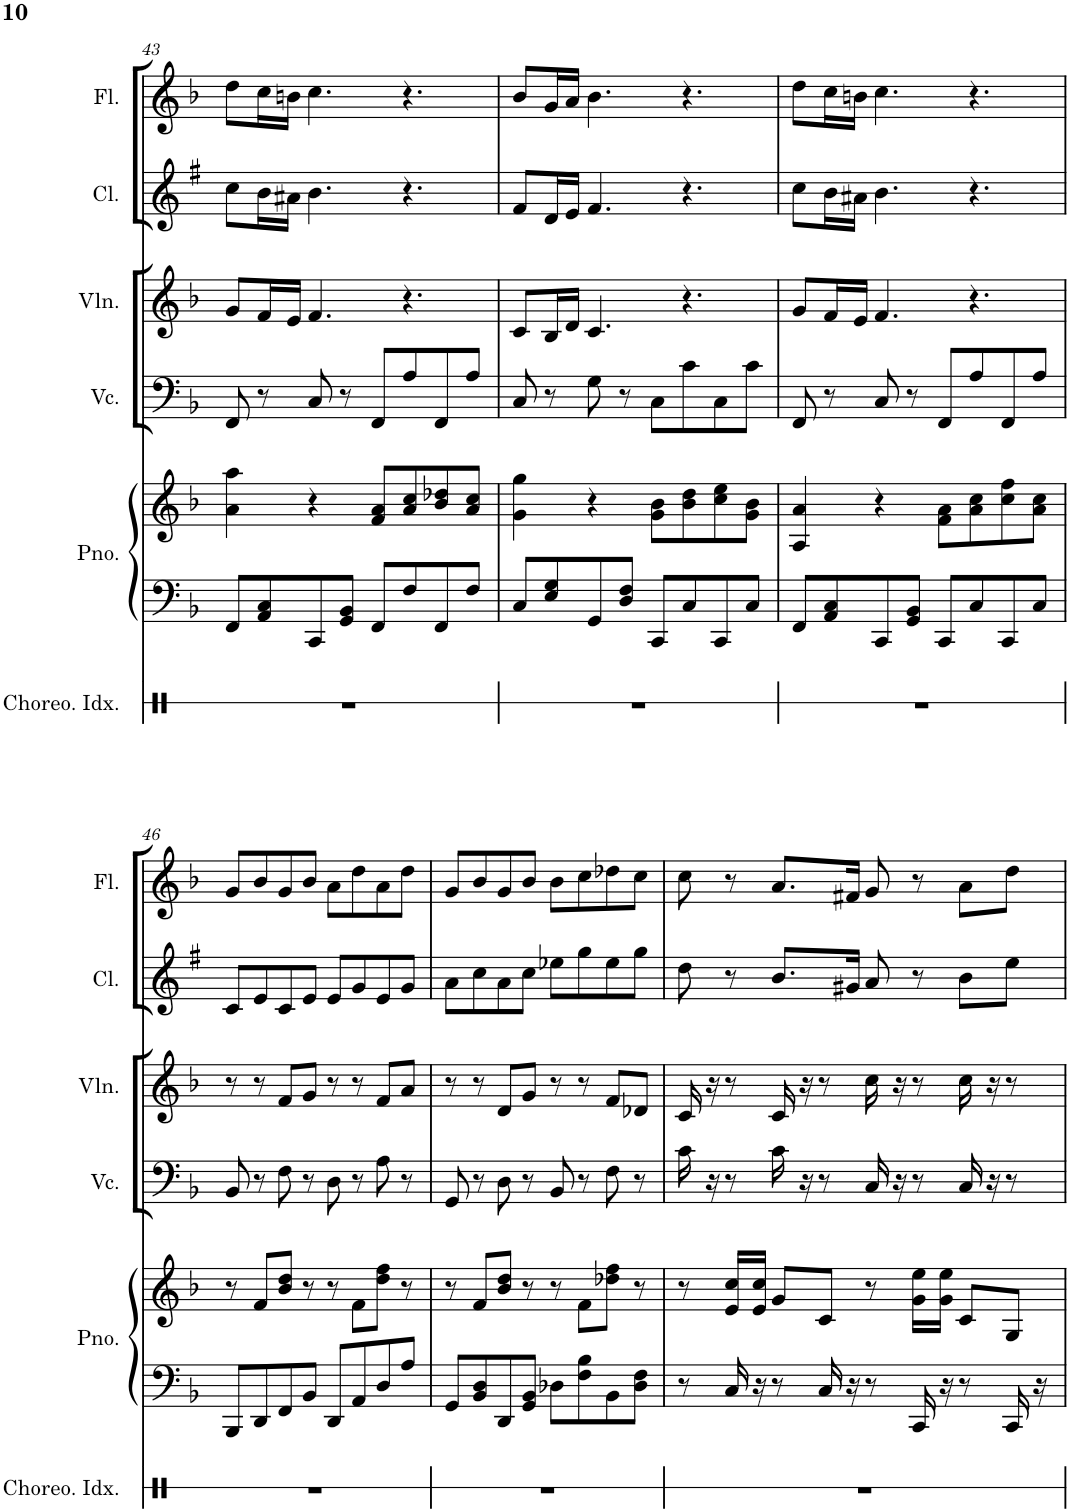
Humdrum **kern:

**kern	**kern	**kern	**kern	**kern	**kern	**kern
*part6	*part5	*part5	*part4	*part3	*part2	*part1
*staff7	*staff6	*staff5	*staff4	*staff3	*staff2	*staff1
*I"Choreographic Index	*I"Piano	*	*I"Violoncello	*I"Violin	*I"Clarinet	*I"Flute
*I'Choreo. Idx.	*I'Pno.	*	*I'Vc.	*I'Vln.	*I'Cl.	*I'Fl.
!!LO:PB:g=z
*clefX	*clefF4	*clefG2	*clefF4	*clefG2	*clefG2	*clefG2
*	*	*	*	*	*Trd1c2	*
*k[b-]	*k[b-]	*k[b-]	*k[b-]	*k[b-]	*k[f#]	*k[b-]
*M4/4	*M4/4	*M4/4	*M4/4	*M4/4	*M4/4	*M4/4
=43	=43	=43	=43	=43	=43	=43
1r	8FF/L	4a\ 4aa\	8FF/	8g/L	8cc\L	8dd\L
.	8AA/ 8C/	.	8r	16f/L	16b\L	16cc\L
.	.	.	.	16e/JJ	16a#X\JJ	16bn\JJ
.	8CC/	4r	8C/	4.f/	4.b\	4.cc\
.	8GG/ 8BB-/J	.	8r	.	.	.
.	8FF/L	8f/ 8a/L	8FF/L	.	.	.
.	8F/	8a/ 8cc/	8A/	4.r	4.r	4.r
.	8FF/	8b-/ 8dd-X/	8FF/	.	.	.
.	8F/J	8a/ 8cc/J	8A/J	.	.	.
=44	=44	=44	=44	=44	=44	=44
1r	8C/L	4g\ 4gg\	8C/	8c/L	8f#/L	8b-/L
.	8E/ 8G/	.	8r	16B-/L	16d/L	16g/L
.	.	.	.	16d/JJ	16e/JJ	16a/JJ
.	8GG/	4r	8G\	4.c/	4.f#/	4.b-\
.	8D/ 8F/J	.	8r	.	.	.
.	8CC/L	8g\ 8b-\L	8C\L	.	.	.
.	8C/	8b-\ 8dd\	8c\	4.r	4.r	4.r
.	8CC/	8cc\ 8ee\	8C\	.	.	.
.	8C/J	8g\ 8b-\J	8c\J	.	.	.
=45	=45	=45	=45	=45	=45	=45
1r	8FF/L	4A/ 4a/	8FF/	8g/L	8cc\L	8dd\L
.	8AA/ 8C/	.	8r	16f/L	16b\L	16cc\L
.	.	.	.	16e/JJ	16a#X\JJ	16bn\JJ
.	8CC/	4r	8C/	4.f/	4.b\	4.cc\
.	8GG/ 8BB-/J	.	8r	.	.	.
.	8CC/L	8f\ 8a\L	8FF/L	.	.	.
.	8C/	8a\ 8cc\	8A/	4.r	4.r	4.r
.	8CC/	8cc\ 8ff\	8FF/	.	.	.
.	8C/J	8a\ 8cc\J	8A/J	.	.	.
!!LO:LB:g=z
=46	=46	=46	=46	=46	=46	=46
1r	8BBB-/L	8r	8BB-/	8r	8c/L	8g/L
.	8DD/	8f/L	8r	8r	8e/	8b-/
.	8FF/	8b-/ 8dd/J	8F\	8f/L	8c/	8g/
.	8BB-/J	8r	8r	8g/J	8e/J	8b-/J
.	8DD/L	8r	8D\	8r	8e/L	8a\L
.	8AA/	8f\L	8r	8r	8g/	8dd\
.	8D/	8dd\ 8ff\J	8A\	8f/L	8e/	8a\
.	8A/J	8r	8r	8a/J	8g/J	8dd\J
=47	=47	=47	=47	=47	=47	=47
1r	8GG/L	8r	8GG/	8r	8a\L	8g/L
.	8BB-/ 8D/	8f/L	8r	8r	8cc\	8b-/
.	8DD/	8b-/ 8dd/J	8D\	8d/L	8a\	8g/
.	8GG/ 8BB-/J	8r	8r	8g/J	8cc\J	8b-/J
.	8D-X\L	8r	8BB-/	8r	8ee-X\L	8b-\L
.	8F\ 8B-\	8f\L	8r	8r	8gg\	8cc\
.	8BB-\	8dd-X\ 8ff\J	8F\	8f/L	8ee-\	8dd-X\
.	8D-\ 8F\J	8r	8r	8d-X/J	8gg\J	8cc\J
=48	=48	=48	=48	=48	=48	=48
1r	8r	8r	16c\	16c/	8dd\	8cc\
.	.	.	16r	16r	.	.
.	16C/	16e/ 16cc/LL	8r	8r	8r	8r
.	16r	16e/ 16cc/JJ	.	.	.	.
.	8r	8g/L	16c\	16c/	8.b/L	8.a/L
.	.	.	16r	16r	.	.
.	16C/	8c/J	8r	8r	.	.
.	16r	.	.	.	16g#X/Jk	16f#X/Jk
.	8r	8r	16C/	16cc\	8a/	8g/
.	.	.	16r	16r	.	.
.	16CC/	16g\ 16ee\LL	8r	8r	8r	8r
.	16r	16g\ 16ee\JJ	.	.	.	.
.	8r	8c/L	16C/	16cc\	8b\L	8a\L
.	.	.	16r	16r	.	.
.	16CC/	8G/J	8r	8r	8ee\J	8dd\J
.	16r	.	.	.	.	.
=	=	=	=	=	=	=
*-	*-	*-	*-	*-	*-	*-
